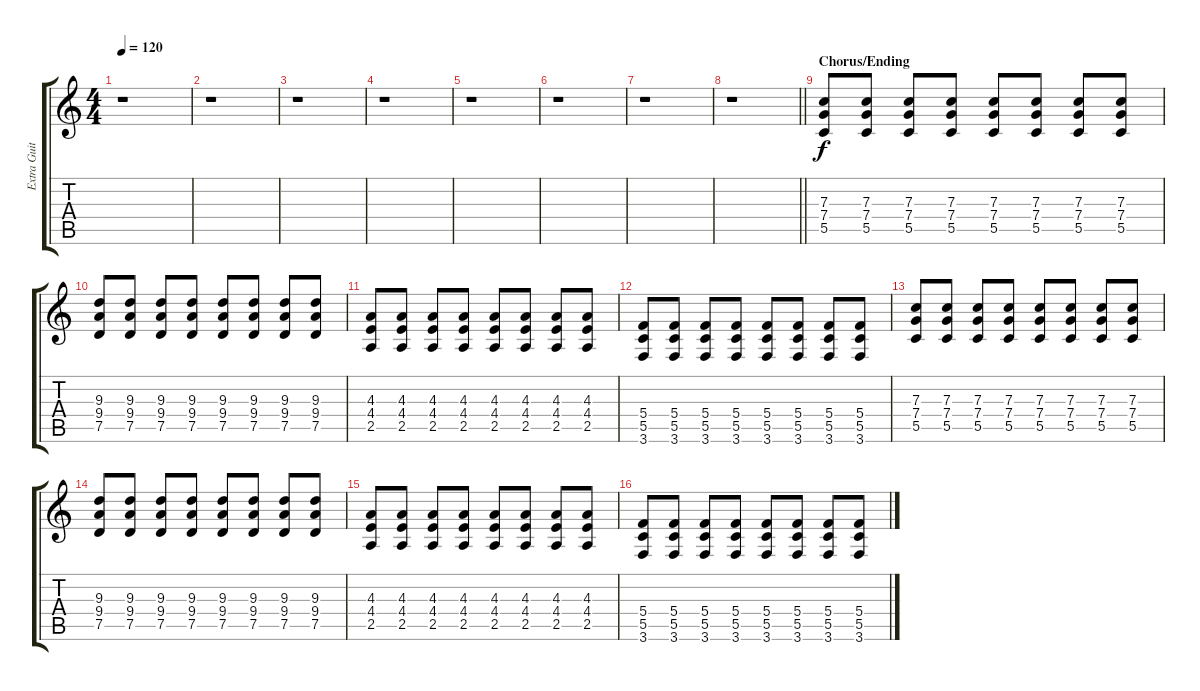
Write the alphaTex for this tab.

\track ("Extra Guitar" "Extra Guit") {instrument distortionguitar}
\staff {score tabs}
\tuning (D4 A3 F3 C3 G2 D2) {hide}
\ts (4 4)
\tempo 120
\clef g2
\ks c
r.1{dy f} |
r.1 |
r.1 |
r.1 |
r.1 |
r.1 |
r.1 |
\barLineRight lightlight
r.1 |
\section ("" "Chorus/Ending")
(7.3 7.4 5.5).8 (7.3 7.4 5.5).8 (7.3 7.4 5.5).8 (7.3 7.4 5.5).8 (7.3 7.4 5.5).8 (7.3 7.4 5.5).8 (7.3 7.4 5.5).8 (7.3 7.4 5.5).8 |
(9.3 9.4 7.5).8 (9.3 9.4 7.5).8 (9.3 9.4 7.5).8 (9.3 9.4 7.5).8 (9.3 9.4 7.5).8 (9.3 9.4 7.5).8 (9.3 9.4 7.5).8 (9.3 9.4 7.5).8 |
(4.3 4.4 2.5).8 (4.3 4.4 2.5).8 (4.3 4.4 2.5).8 (4.3 4.4 2.5).8 (4.3 4.4 2.5).8 (4.3 4.4 2.5).8 (4.3 4.4 2.5).8 (4.3 4.4 2.5).8 |
(5.4 5.5 3.6).8 (5.4 5.5 3.6).8 (5.4 5.5 3.6).8 (5.4 5.5 3.6).8 (5.4 5.5 3.6).8 (5.4 5.5 3.6).8 (5.4 5.5 3.6).8 (5.4 5.5 3.6).8 |
(7.3 7.4 5.5).8 (7.3 7.4 5.5).8 (7.3 7.4 5.5).8 (7.3 7.4 5.5).8 (7.3 7.4 5.5).8 (7.3 7.4 5.5).8 (7.3 7.4 5.5).8 (7.3 7.4 5.5).8 |
(9.3 9.4 7.5).8 (9.3 9.4 7.5).8 (9.3 9.4 7.5).8 (9.3 9.4 7.5).8 (9.3 9.4 7.5).8 (9.3 9.4 7.5).8 (9.3 9.4 7.5).8 (9.3 9.4 7.5).8 |
(4.3 4.4 2.5).8 (4.3 4.4 2.5).8 (4.3 4.4 2.5).8 (4.3 4.4 2.5).8 (4.3 4.4 2.5).8 (4.3 4.4 2.5).8 (4.3 4.4 2.5).8 (4.3 4.4 2.5).8 |
(5.4 5.5 3.6).8 (5.4 5.5 3.6).8 (5.4 5.5 3.6).8 (5.4 5.5 3.6).8 (5.4 5.5 3.6).8 (5.4 5.5 3.6).8 (5.4 5.5 3.6).8 (5.4 5.5 3.6).8
